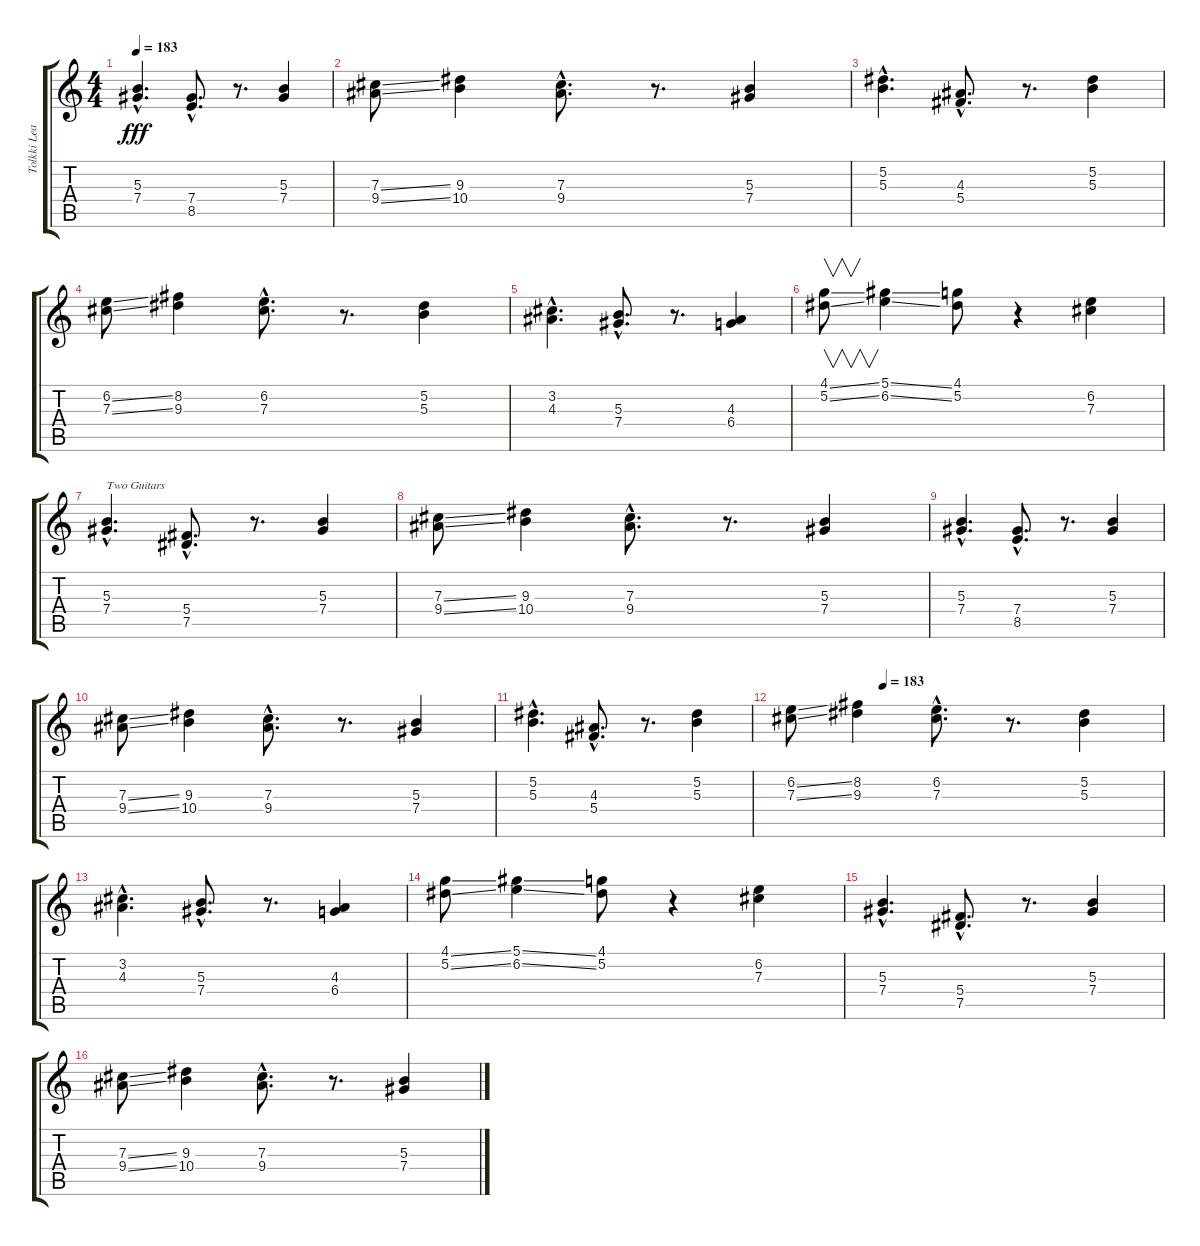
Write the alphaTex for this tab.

\track ("Tolkki Lead" "Tolkki Lea") {instrument overdrivenguitar}
\staff {score tabs}
\tuning (Eb4 Bb3 Gb3 Db3 Ab2 Eb2) {hide}
\ts (4 4)
\tempo 183
\clef g2
\ks c
(5.3{hac} 7.4{hac}).4{d dy fff} (7.4{hac} 8.5{hac}).8{d} r.8{d} (5.3 7.4).4 |
(7.3{ss} 9.4{ss}).8 (9.3 10.4).4 (7.3{hac} 9.4{hac}).8{d} r.8{d} (5.3 7.4).4 |
(5.2{hac} 5.3{hac}).4{d} (4.3{hac} 5.4{hac}).8{d} r.8{d} (5.2 5.3).4 |
(6.2{ss} 7.3{ss}).8 (8.2 9.3).4 (6.2{hac} 7.3{hac}).8{d} r.8{d} (5.2 5.3).4 |
(3.2{hac} 4.3{hac}).4{d} (5.3{hac} 7.4{hac}).8{d} r.8{d} (4.3 6.4).4 |
(4.1{ss} 5.2{ss}).8{v} (5.1{ss} 6.2{ss}).4 (4.1 5.2).8 r.4 (6.2 7.3).4 |
(5.3{hac} 7.4{hac}).4{d txt "Two Guitars"} (5.4{hac} 7.5{hac}).8{d} r.8{d} (5.3 7.4).4 |
(7.3{ss} 9.4{ss}).8 (9.3 10.4).4 (7.3{hac} 9.4{hac}).8{d} r.8{d} (5.3 7.4).4 |
(5.3{hac} 7.4{hac}).4{d} (7.4{hac} 8.5{hac}).8{d} r.8{d} (5.3 7.4).4 |
(7.3{ss} 9.4{ss}).8 (9.3 10.4).4 (7.3{hac} 9.4{hac}).8{d} r.8{d} (5.3 7.4).4 |
(5.2{hac} 5.3{hac}).4{d} (4.3{hac} 5.4{hac}).8{d} r.8{d} (5.2 5.3).4 |
\tempo (183 0.25)
(6.2{ss} 7.3{ss}).8 (8.2 9.3).4 (6.2{hac} 7.3{hac}).8{d} r.8{d} (5.2 5.3).4 |
(3.2{hac} 4.3{hac}).4{d volume 16} (5.3{hac} 7.4{hac}).8{d volume 15} r.8{d} (4.3 6.4).4{volume 15} |
(4.1{ss} 5.2{ss}).8{volume 14} (5.1{ss} 6.2{ss}).4{volume 14} (4.1 5.2).8{volume 14} r.4 (6.2 7.3).4{volume 13} |
(5.3{hac} 7.4{hac}).4{d volume 13} (5.4{hac} 7.5{hac}).8{d volume 12} r.8{d} (5.3 7.4).4{volume 12} |
(7.3{ss} 9.4{ss}).8 (9.3 10.4).4{volume 11} (7.3{hac} 9.4{hac}).8{d volume 11} r.8{d} (5.3 7.4).4{volume 10}
